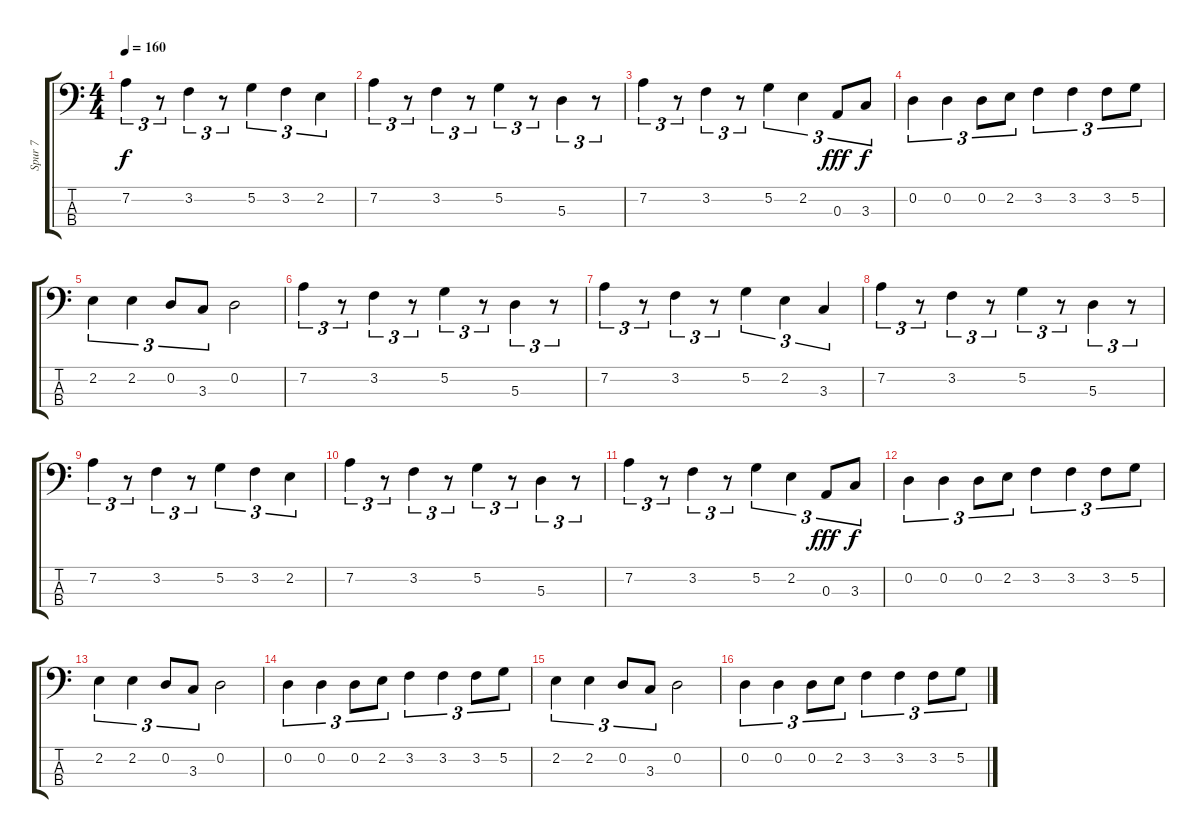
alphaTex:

\track ("Spur 7" "Spur 7") {instrument electricbassfinger}
\staff {score tabs}
\tuning (G2 D2 A1 E1) {hide}
\ts (4 4)
\tempo 160
\clef f4
\ks c
7.2.4{tu (3 2) dy f} r.8{tu (3 2)} 3.2.4{tu (3 2)} r.8{tu (3 2)} 5.2.4{tu (3 2)} 3.2.4{tu (3 2)} 2.2.4{tu (3 2)} |
7.2.4{tu (3 2)} r.8{tu (3 2)} 3.2.4{tu (3 2)} r.8{tu (3 2)} 5.2.4{tu (3 2)} r.8{tu (3 2)} 5.3.4{tu (3 2)} r.8{tu (3 2)} |
7.2.4{tu (3 2)} r.8{tu (3 2)} 3.2.4{tu (3 2)} r.8{tu (3 2)} 5.2.4{tu (3 2)} 2.2.4{tu (3 2)} 0.3.8{tu (3 2) dy fff} 3.3.8{tu (3 2) dy f} |
0.2.4{tu (3 2)} 0.2.4{tu (3 2)} 0.2.8{tu (3 2)} 2.2.8{tu (3 2)} 3.2.4{tu (3 2)} 3.2.4{tu (3 2)} 3.2.8{tu (3 2)} 5.2.8{tu (3 2)} |
2.2.4{tu (3 2)} 2.2.4{tu (3 2)} 0.2.8{tu (3 2)} 3.3.8{tu (3 2)} 0.2.2 |
7.2.4{tu (3 2)} r.8{tu (3 2)} 3.2.4{tu (3 2)} r.8{tu (3 2)} 5.2.4{tu (3 2)} r.8{tu (3 2)} 5.3.4{tu (3 2)} r.8{tu (3 2)} |
7.2.4{tu (3 2)} r.8{tu (3 2)} 3.2.4{tu (3 2)} r.8{tu (3 2)} 5.2.4{tu (3 2)} 2.2.4{tu (3 2)} 3.3.4{tu (3 2)} |
7.2.4{tu (3 2)} r.8{tu (3 2)} 3.2.4{tu (3 2)} r.8{tu (3 2)} 5.2.4{tu (3 2)} r.8{tu (3 2)} 5.3.4{tu (3 2)} r.8{tu (3 2)} |
7.2.4{tu (3 2)} r.8{tu (3 2)} 3.2.4{tu (3 2)} r.8{tu (3 2)} 5.2.4{tu (3 2)} 3.2.4{tu (3 2)} 2.2.4{tu (3 2)} |
7.2.4{tu (3 2)} r.8{tu (3 2)} 3.2.4{tu (3 2)} r.8{tu (3 2)} 5.2.4{tu (3 2)} r.8{tu (3 2)} 5.3.4{tu (3 2)} r.8{tu (3 2)} |
7.2.4{tu (3 2)} r.8{tu (3 2)} 3.2.4{tu (3 2)} r.8{tu (3 2)} 5.2.4{tu (3 2)} 2.2.4{tu (3 2)} 0.3.8{tu (3 2) dy fff} 3.3.8{tu (3 2) dy f} |
0.2.4{tu (3 2)} 0.2.4{tu (3 2)} 0.2.8{tu (3 2)} 2.2.8{tu (3 2)} 3.2.4{tu (3 2)} 3.2.4{tu (3 2)} 3.2.8{tu (3 2)} 5.2.8{tu (3 2)} |
2.2.4{tu (3 2)} 2.2.4{tu (3 2)} 0.2.8{tu (3 2)} 3.3.8{tu (3 2)} 0.2.2 |
0.2.4{tu (3 2)} 0.2.4{tu (3 2)} 0.2.8{tu (3 2)} 2.2.8{tu (3 2)} 3.2.4{tu (3 2)} 3.2.4{tu (3 2)} 3.2.8{tu (3 2)} 5.2.8{tu (3 2)} |
2.2.4{tu (3 2)} 2.2.4{tu (3 2)} 0.2.8{tu (3 2)} 3.3.8{tu (3 2)} 0.2.2 |
0.2.4{tu (3 2)} 0.2.4{tu (3 2)} 0.2.8{tu (3 2)} 2.2.8{tu (3 2)} 3.2.4{tu (3 2)} 3.2.4{tu (3 2)} 3.2.8{tu (3 2)} 5.2.8{tu (3 2)}
